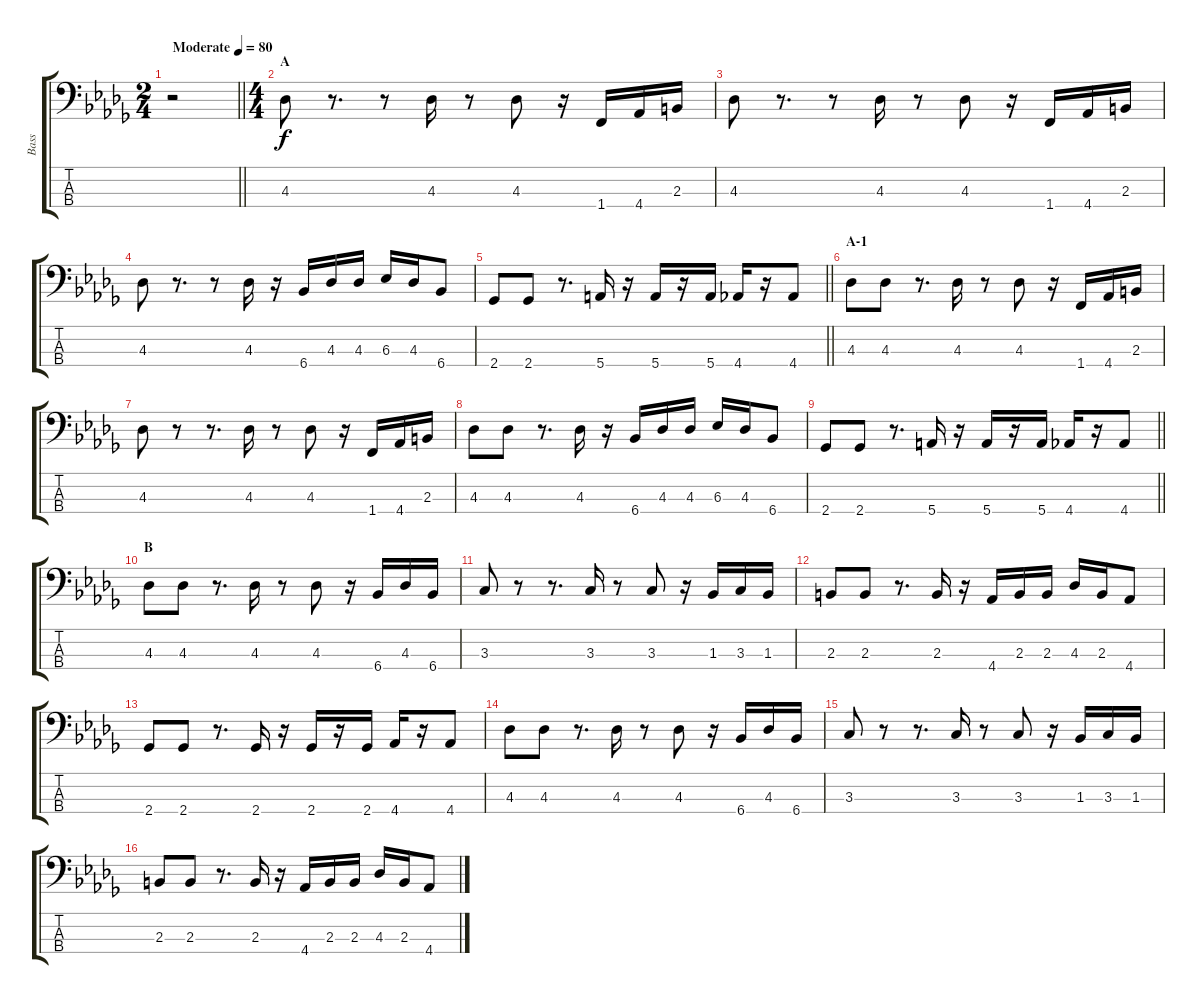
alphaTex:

\track ("Bass" "Bass") {instrument electricbassfinger}
\staff {score tabs}
\tuning (G2 D2 A1 E1) {hide}
\ts (2 4)
\tempo (80 "Moderate")
\clef f4
\barLineRight lightlight
\ks db
r.2{dy f instrument electricbassfinger} |
\ts (4 4)
\section ("" "A")
4.3.8 r.8{d} r.8 4.3.16 r.8 4.3.8 r.16 1.4.16 4.4.16 2.3.16 |
4.3.8 r.8{d} r.8 4.3.16 r.8 4.3.8 r.16 1.4.16 4.4.16 2.3.16 |
4.3.8 r.8{d} r.8 4.3.16 r.16 6.4.16 4.3.16 4.3.16 6.3.16 4.3.16 6.4.8 |
\barLineRight lightlight
2.4.8 2.4.8 r.8{d} 5.4.16 r.16 5.4.16 r.16 5.4.16 4.4.16 r.16 4.4.8 |
\section ("" "A-1")
4.3.8 4.3.8 r.8{d} 4.3.16 r.8 4.3.8 r.16 1.4.16 4.4.16 2.3.16 |
4.3.8 r.8 r.8{d} 4.3.16 r.8 4.3.8 r.16 1.4.16 4.4.16 2.3.16 |
4.3.8 4.3.8 r.8{d} 4.3.16 r.16 6.4.16 4.3.16 4.3.16 6.3.16 4.3.16 6.4.8 |
\barLineRight lightlight
2.4.8 2.4.8 r.8{d} 5.4.16 r.16 5.4.16 r.16 5.4.16 4.4.16 r.16 4.4.8 |
\section ("" "B")
4.3.8 4.3.8 r.8{d} 4.3.16 r.8 4.3.8 r.16 6.4.16 4.3.16 6.4.16 |
3.3.8 r.8 r.8{d} 3.3.16 r.8 3.3.8 r.16 1.3.16 3.3.16 1.3.16 |
2.3.8 2.3.8 r.8{d} 2.3.16 r.16 4.4.16 2.3.16 2.3.16 4.3.16 2.3.16 4.4.8 |
2.4.8 2.4.8 r.8{d} 2.4.16 r.16 2.4.16 r.16 2.4.16 4.4.16 r.16 4.4.8 |
4.3.8 4.3.8 r.8{d} 4.3.16 r.8 4.3.8 r.16 6.4.16 4.3.16 6.4.16 |
3.3.8 r.8 r.8{d} 3.3.16 r.8 3.3.8 r.16 1.3.16 3.3.16 1.3.16 |
2.3.8 2.3.8 r.8{d} 2.3.16 r.16 4.4.16 2.3.16 2.3.16 4.3.16 2.3.16 4.4.8
